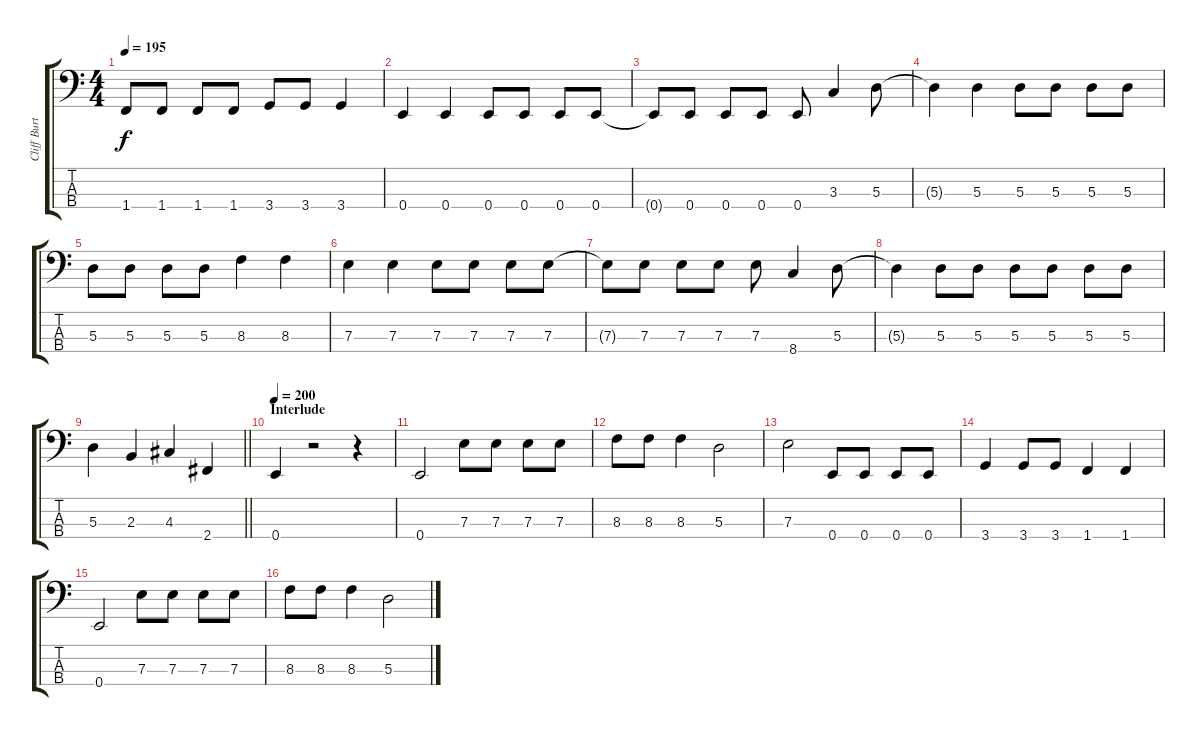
\track ("Cliff Burton (Bass)" "Cliff Burt") {instrument electricbasspick}
\staff {score tabs}
\tuning (G2 D2 A1 E1) {hide}
\ts (4 4)
\tempo 195
\clef f4
\ks c
1.4.8{dy f} 1.4.8 1.4.8 1.4.8 3.4.8 3.4.8 3.4.4 |
0.4.4 0.4.4 0.4.8 0.4.8 0.4.8 0.4.8 |
0.4{t}.8 0.4.8 0.4.8 0.4.8 0.4.8 3.3.4 5.3.8 |
5.3{t}.4 5.3.4 5.3.8 5.3.8 5.3.8 5.3.8 |
5.3.8 5.3.8 5.3.8 5.3.8 8.3.4 8.3.4 |
7.3.4 7.3.4 7.3.8 7.3.8 7.3.8 7.3.8 |
7.3{t}.8 7.3.8 7.3.8 7.3.8 7.3.8 8.4.4 5.3.8 |
5.3{t}.4 5.3.8 5.3.8 5.3.8 5.3.8 5.3.8 5.3.8 |
\barLineRight lightlight
5.3.4 2.3.4 4.3.4 2.4.4 |
\section ("" "Interlude")
\tempo 200
0.4.4 r.2 r.4 |
0.4.2 7.3.8 7.3.8 7.3.8 7.3.8 |
8.3.8 8.3.8 8.3.4 5.3.2 |
7.3.2 0.4.8 0.4.8 0.4.8 0.4.8 |
3.4.4 3.4.8 3.4.8 1.4.4 1.4.4 |
0.4.2 7.3.8 7.3.8 7.3.8 7.3.8 |
8.3.8 8.3.8 8.3.4 5.3.2
